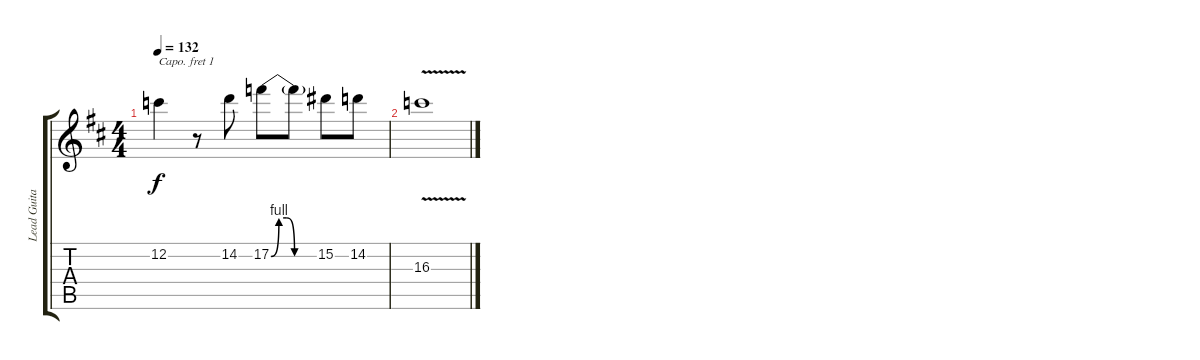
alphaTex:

\track ("Lead Guitar" "Lead Guita") {instrument distortionguitar}
\staff {score tabs}
\capo 1
\tuning (E4 B3 G3 D3 A2 D2) {hide}
\ts (4 4)
\tempo 132
\clef g2
\ks d
12.2{t}.4{dy f} r.8 14.2.8 17.2{be (custom 0 0 10 4 20 4 30 0 60 0)}.8 17.2{t}.8 15.2.8 14.2.8 |
16.3{v}.1
